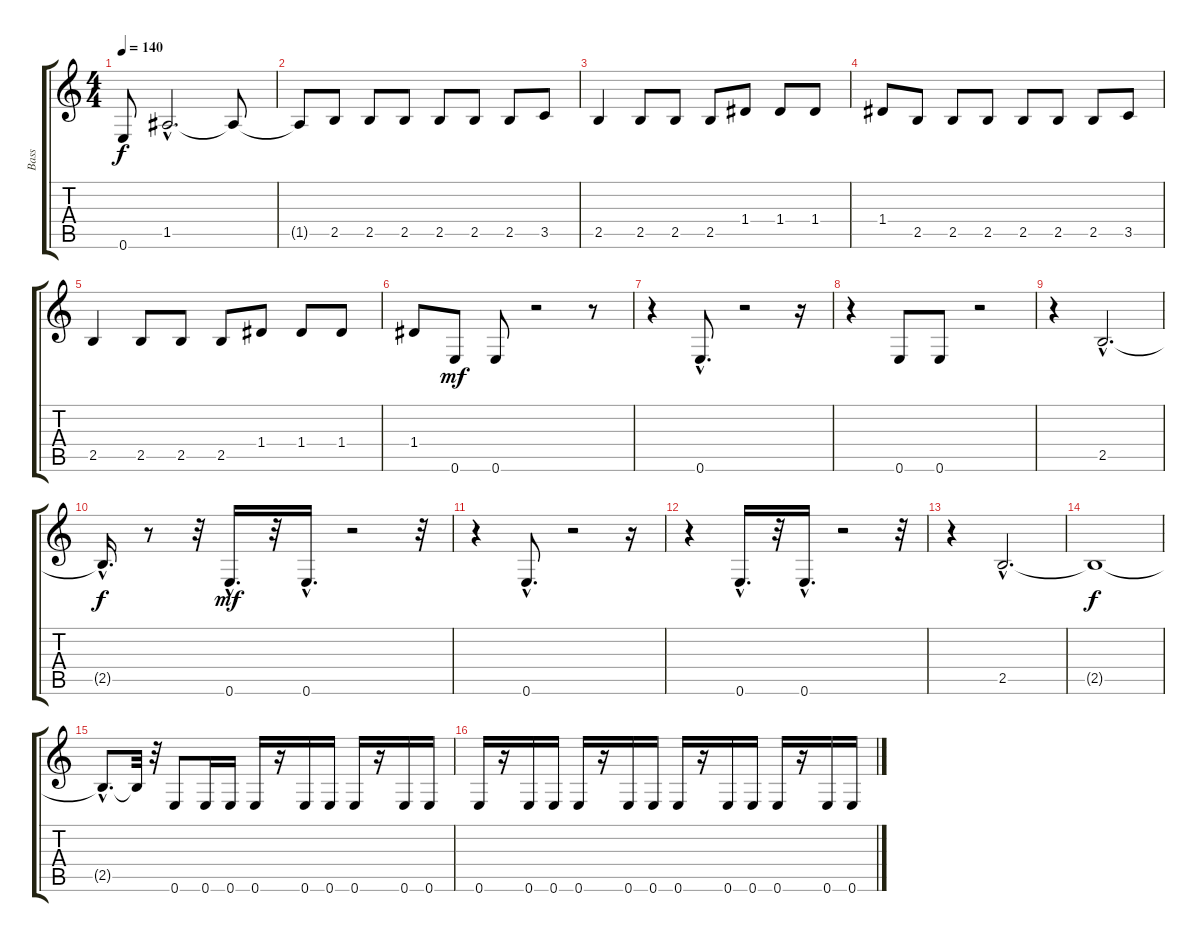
\track ("Bass" "Bass") {instrument electricbassfinger}
\staff {score tabs}
\tuning (E4 B3 G3 D3 A2 E2) {hide}
\ts (4 4)
\tempo 140
\clef g2
\ks c
0.6{t}.8{dy f} 1.5{hac}.2{d} 1.5{t}.8 |
1.5{t}.8 2.5.8 2.5.8 2.5.8 2.5.8 2.5.8 2.5.8 3.5.8 |
2.5.4 2.5.8 2.5.8 2.5.8 1.4.8 1.4.8 1.4.8 |
1.4.8 2.5.8 2.5.8 2.5.8 2.5.8 2.5.8 2.5.8 3.5.8 |
2.5.4 2.5.8 2.5.8 2.5.8 1.4.8 1.4.8 1.4.8 |
1.4.8 0.6.8{dy mf} 0.6.8 r.2 r.8 |
r.4 0.6{hac}.8{d} r.2 r.16 |
r.4 0.6.8 0.6.8 r.2 |
r.4 2.5{hac}.2{d} |
2.5{hac t}.16{d dy f} r.8 r.32 0.6{hac}.16{d dy mf} r.32 0.6{hac}.16{d} r.2 r.32 |
r.4 0.6{hac}.8{d} r.2 r.16 |
r.4 0.6{hac}.16{d} r.32 0.6{hac}.16{d} r.2 r.32 |
r.4 2.5{hac}.2{d} |
2.5{t}.1{dy f} |
2.5{hac t}.8{d} 2.5{t}.32 r.32 0.6.8{balance 8} 0.6.16 0.6.16 0.6.16 r.16 0.6.16 0.6.16 0.6.16 r.16 0.6.16 0.6.16 |
0.6.16 r.16 0.6.16 0.6.16 0.6.16 r.16 0.6.16 0.6.16 0.6.16 r.16 0.6.16 0.6.16 0.6.16 r.16 0.6.16 0.6.16
